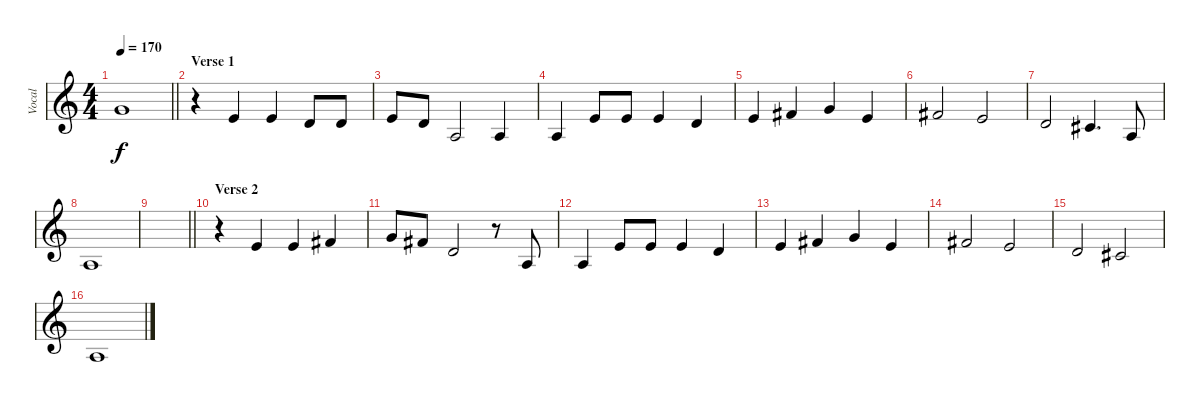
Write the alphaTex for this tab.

\track ("Vocal" "Vocal") {instrument lead1square}
\staff {score}
\tuning (E4 B3 G3 D3 A2 E2) {hide}
\ts (4 4)
\tempo 170
\clef g2
\barLineRight lightlight
\ks c
8.2.1{dy f} |
\section ("" "Verse 1")
r.4 9.3.4 9.3.4 7.3.8 7.3.8 |
9.3.8 7.3.8 7.4.2 7.4.4 |
7.4.4 9.3.8 9.3.8 9.3.4 7.3.4 |
9.3.4 7.2.4 8.2.4 9.3.4 |
7.2.2 9.3.2 |
7.3.2 6.3.4{d} 7.4.8 |
7.4.1 |
\barLineRight lightlight
|
\section ("" "Verse 2")
r.4 9.3.4 9.3.4 7.2.4 |
8.2.8 7.2.8 7.3.2 r.8 7.4.8 |
7.4.4 9.3.8 9.3.8 9.3.4 7.3.4 |
9.3.4 7.2.4 8.2.4 9.3.4 |
7.2.2 9.3.2 |
7.3.2 6.3.2 |
7.4.1
